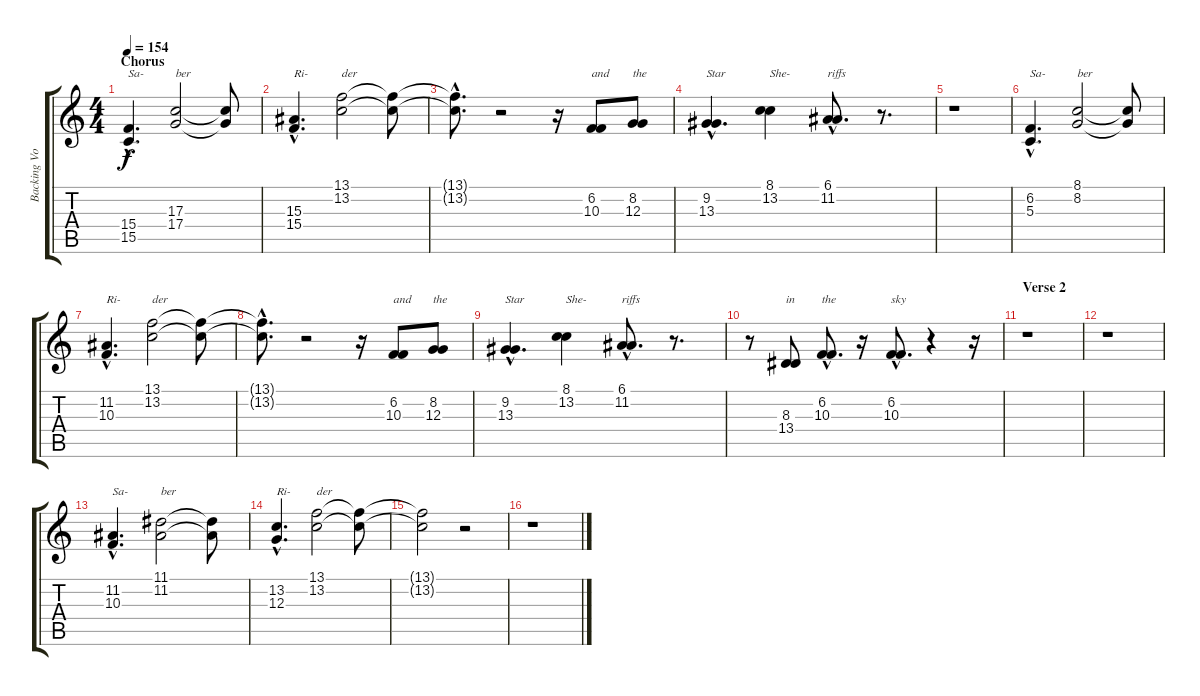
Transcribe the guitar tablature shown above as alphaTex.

\track ("Backing Vocals" "Backing Vo") {instrument choiraahs}
\staff {score tabs}
\tuning (E4 B3 G3 D3 A2 E2) {hide}
\ts (4 4)
\section ("" "Chorus")
\tempo 154
\clef g2
\ks c
(15.4{hac} 15.5{hac}).4{d txt "Sa-" dy f} (17.3 17.4).2{txt "ber"} (17.3{t} 17.4{t}).8 |
(15.3{hac} 15.4{hac}).4{d txt "Ri-"} (13.1 13.2).2{txt "der"} (13.1{t} 13.2{t}).8 |
(13.1{hac t} 13.2{hac t}).8{d} r.2 r.16 (6.2 10.3).8{txt "and"} (8.2 12.3).8{txt "the"} |
(9.2{hac} 13.3{hac}).4{d txt "Star"} (8.1 13.2).4{txt "She-"} (6.1{hac} 11.2{hac}).8{d txt "riffs"} r.8{d} |
r.1 |
(6.2{hac} 5.3{hac}).4{d txt "Sa-"} (8.1 8.2).2{txt "ber"} (8.1{t} 8.2{t}).8 |
(11.2{hac} 10.3{hac}).4{d txt "Ri-"} (13.1 13.2).2{txt "der"} (13.1{t} 13.2{t}).8 |
(13.1{hac t} 13.2{hac t}).8{d} r.2 r.16 (6.2 10.3).8{txt "and"} (8.2 12.3).8{txt "the"} |
(9.2{hac} 13.3{hac}).4{d txt "Star"} (8.1 13.2).4{txt "She-"} (6.1{hac} 11.2{hac}).8{d txt "riffs"} r.8{d} |
r.8 (8.3 13.4).8{txt "in"} (6.2{hac} 10.3{hac}).8{d txt "the"} r.16 (6.2{hac} 10.3{hac}).8{d txt "sky"} r.4 r.16 |
\section ("" "Verse 2")
r.1 |
r.1 |
(11.2{hac} 10.3{hac}).4{d txt "Sa-"} (11.1 11.2).2{txt "ber"} (11.1{t} 11.2{t}).8 |
(13.2{hac} 12.3{hac}).4{d txt "Ri-"} (13.1 13.2).2{txt "der"} (13.1{t} 13.2{t}).8 |
(13.1{t} 13.2{t}).2 r.2 |
r.1
